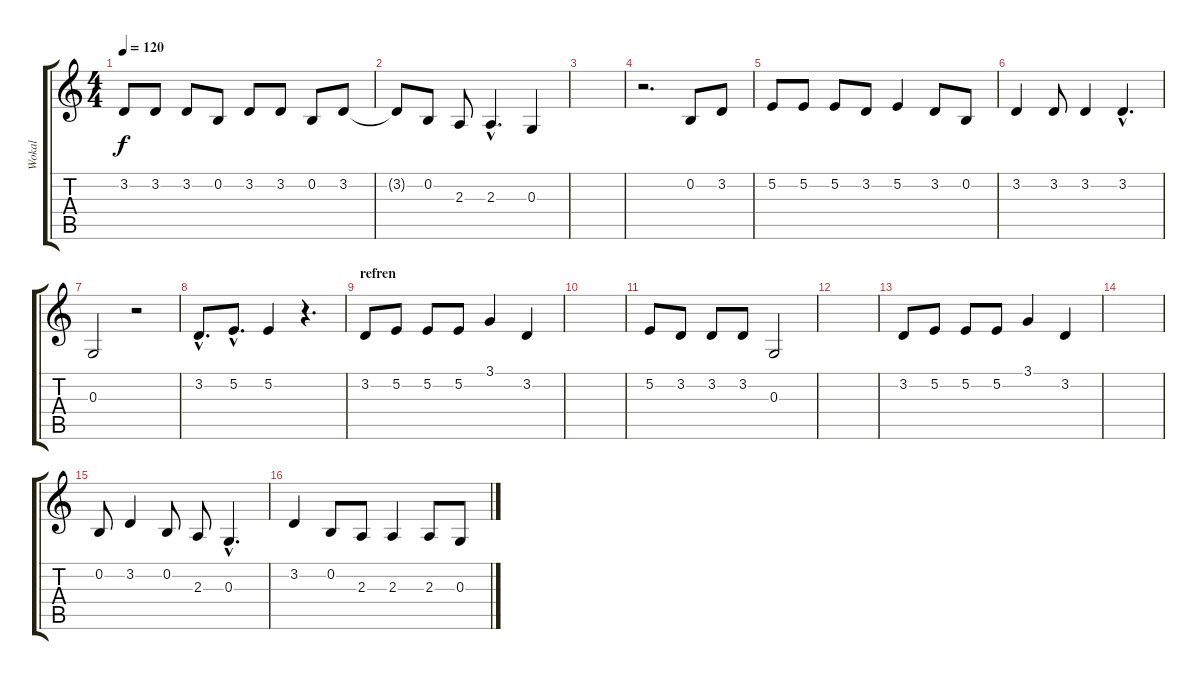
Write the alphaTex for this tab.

\track ("Wokal" "Wokal") {instrument voiceoohs}
\staff {score tabs}
\tuning (E4 B3 G3 D3 A2 E2) {hide}
\ts (4 4)
\tempo 120
\clef g2
\ks c
3.2.8{dy f} 3.2.8 3.2.8 0.2.8 3.2.8 3.2.8 0.2.8 3.2.8 |
3.2{t}.8 0.2.8 2.3.8 2.3{hac}.4{d} 0.3.4 |
|
r.2{d} 0.2.8 3.2.8 |
5.2.8 5.2.8 5.2.8 3.2.8 5.2.4 3.2.8 0.2.8 |
3.2.4 3.2.8 3.2.4 3.2{hac}.4{d} |
0.3.2 r.2 |
3.2{hac}.8{d} 5.2{hac}.8{d} 5.2.4 r.4{d} |
\section ("" "refren")
3.2.8 5.2.8 5.2.8 5.2.8 3.1.4 3.2.4 |
|
5.2.8 3.2.8 3.2.8 3.2.8 0.3.2 |
|
3.2.8 5.2.8 5.2.8 5.2.8 3.1.4 3.2.4 |
|
0.2.8 3.2.4 0.2.8 2.3.8 0.3{hac}.4{d} |
3.2.4 0.2.8 2.3.8 2.3.4 2.3.8 0.3.8
